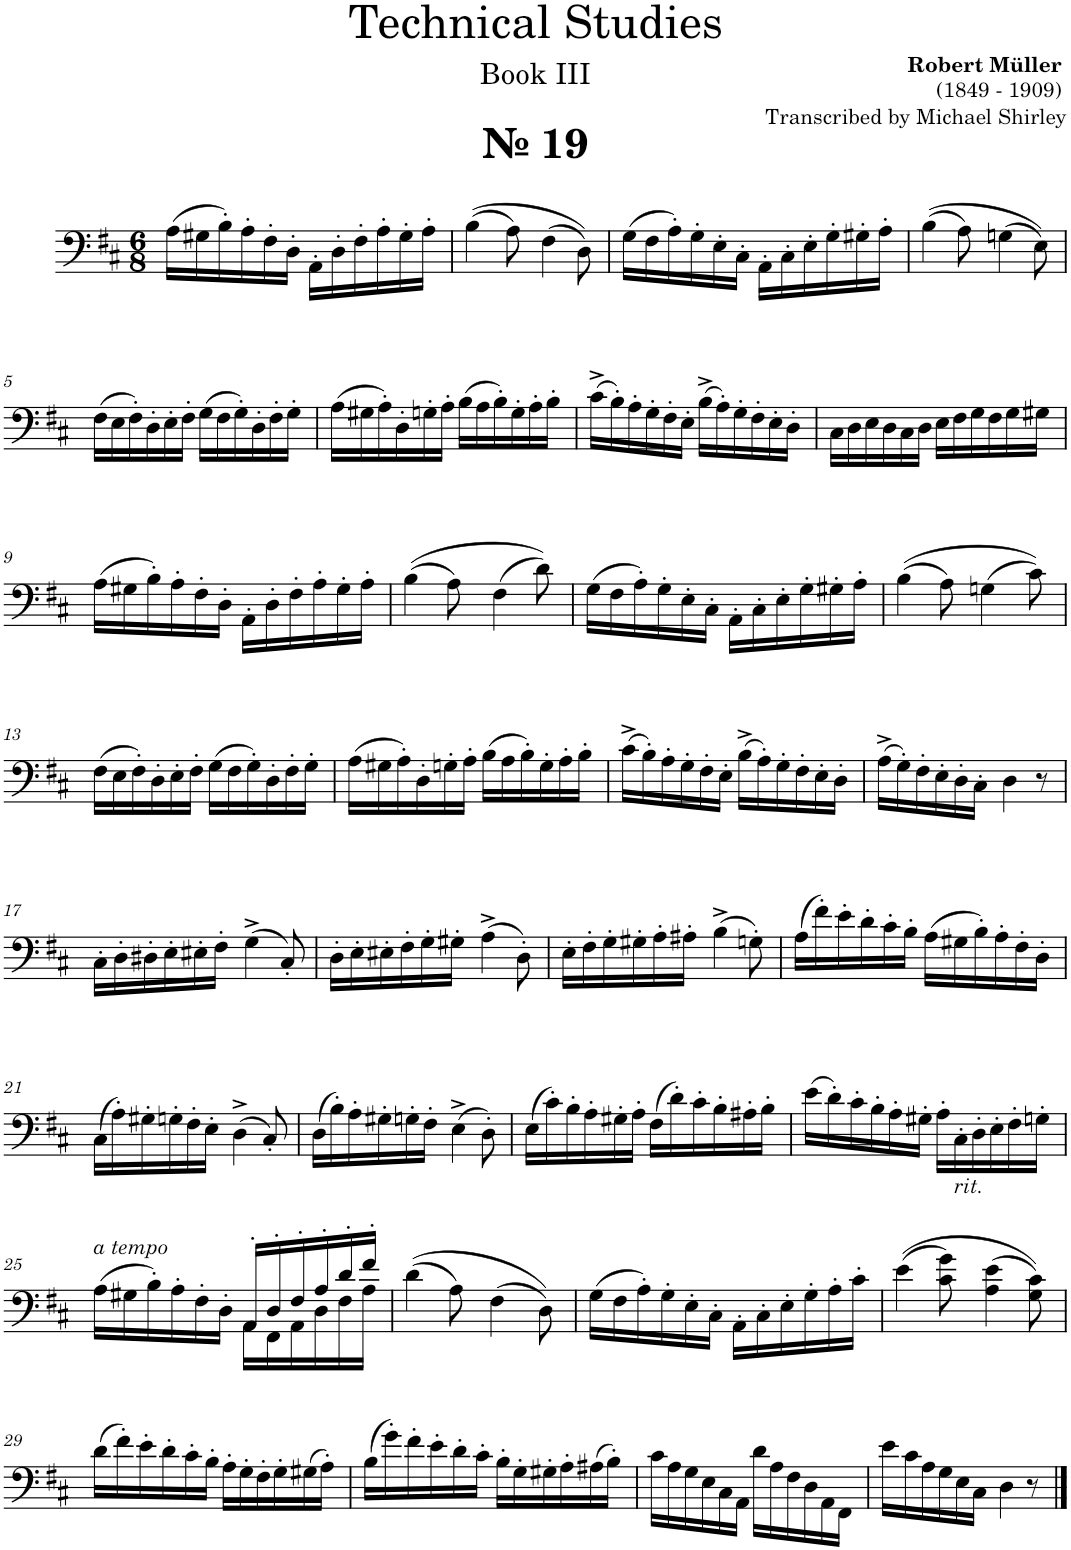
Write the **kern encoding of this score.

**kern
*part1
*staff1
*I"Trombone
*I'Tbn.
*clefF4
*k[f#c#]
*M6/8
=1
!LO:TX:a:B:t=№ 19
(16A\LL
16G#X\
16B'\)
16A'\
16F#'\
16D'\JJ
16AA'\LL
16D'\
16F#'\
16A'\
16G#'\
16A'\JJ
=2
((4B\
8A\)
(4F#\
8D\))
=3
(16G\LL
16F#\
16A'\)
16G'\
16E'\
16C#'\JJ
16AA'\LL
16C#'\
16E'\
16G'\
16G#X'\
16A'\JJ
=4
((4B\
8A\)
(4Gn\
8E\))
!!LO:LB:g=z
=5
(16F#\LL
16E\
16F#'\)
16D'\
16E'\
16F#'\JJ
(16G\LL
16F#\
16G'\)
16D'\
16F#'\
16G'\JJ
=6
(16A\LL
16G#X\
16A'\)
16D'\
16Gn'\
16A'\JJ
(16B\LL
16A\
16B'\)
16G'\
16A'\
16B'\JJ
=7
(16c#^\LL
16B'\)
16A'\
16G'\
16F#'\
16E'\JJ
(16B^\LL
16A'\)
16G'\
16F#'\
16E'\
16D'\JJ
=8
16C#\LL
16D\
16E\
16D\
16C#\
16D\JJ
16E\LL
16F#\
16G\
16F#\
16G\
16G#X\JJ
!!LO:LB:g=z
=9
(16A\LL
16G#X\
16B'\)
16A'\
16F#'\
16D'\JJ
16AA'\LL
16D'\
16F#'\
16A'\
16G#'\
16A'\JJ
=10
((4B\
8A\)
(4F#\
8d\))
=11
(16G\LL
16F#\
16A'\)
16G'\
16E'\
16C#'\JJ
16AA'\LL
16C#'\
16E'\
16G'\
16G#X'\
16A'\JJ
=12
((4B\
8A\)
(4Gn\
8c#\))
!!LO:LB:g=z
=13
(16F#\LL
16E\
16F#'\)
16D'\
16E'\
16F#'\JJ
(16G\LL
16F#\
16G'\)
16D'\
16F#'\
16G'\JJ
=14
(16A\LL
16G#X\
16A'\)
16D'\
16Gn'\
16A'\JJ
(16B\LL
16A\
16B'\)
16G'\
16A'\
16B'\JJ
=15
(16c#^\LL
16B'\)
16A'\
16G'\
16F#'\
16E'\JJ
(16B^\LL
16A'\)
16G'\
16F#'\
16E'\
16D'\JJ
=16
(16A^\LL
16G'\)
16F#'\
16E'\
16D'\
16C#'\JJ
4D\
8r
!!LO:LB:g=z
=17
16C#'\LL
16D'\
16D#X'\
16E'\
16E#X'\
16F#'\JJ
(4G^\
8C#'/)
=18
16D'\LL
16E'\
16E#X'\
16F#'\
16G'\
16G#X'\JJ
(4A^\
8D'\)
=19
16E'\LL
16F#'\
16G'\
16G#X'\
16A'\
16A#X'\JJ
(4B^\
8Gn'\)
=20
(16A\LL
16f#'\)
16e'\
16d'\
16c#'\
16B'\JJ
(16A\LL
16G#X\
16B'\)
16A'\
16F#'\
16D'\JJ
!!LO:LB:g=z
=21
(16C#\LL
16A'\)
16G#X'\
16Gn'\
16F#'\
16E'\JJ
(4D^\
8C#'/)
=22
(16D\LL
16B'\)
16A'\
16G#X'\
16Gn'\
16F#'\JJ
(4E^\
8D'\)
=23
(16E\LL
16c#'\)
16B'\
16A'\
16G#X'\
16A'\JJ
(16F#\LL
16d'\)
16c#'\
16B'\
16A#X'\
16B'\JJ
=24
(16e\LL
16d'\)
16c#'\
16B'\
16A'\
16G#X'\JJ
16A'\LL
!LO:TX:b:i:t=rit.
16C#'\
16D'\
16E'\
16F#'\
16Gn'\JJ
!!LO:LB:g=z
=25
*^
!LO:TX:a:i:t=a tempo	!
(16A\LL	4.ryy
16G#X\	.
16B'\)	.
16A'\	.
16F#'\	.
16D'\JJ	.
16AA'/LL	16AA\LL
16D'/	16FF#\
16F#'/	16AA\
16A'/	16D\
16d'/	16F#\
16f#'/JJ	16A\JJ
*v	*v
=26
((4d\
8A\)
(4F#\
8D\))
=27
(16G\LL
16F#\
16A'\)
16G'\
16E'\
16C#'\JJ
16AA'\LL
16C#'\
16E'\
16G'\
16A'\
16c#'\JJ
=28
((4e\
8c#\ 8g\)
(4A\ 4e\
8G\ 8c#\))
!!LO:LB:g=z
=29
(16d\LL
16f#'\)
16e'\
16d'\
16c#'\
16B'\JJ
16A'\LL
16G'\
16F#'\
16G'\
(16G#X\
16A'\JJ)
=30
(16B\LL
16g'\)
16f#'\
16e'\
16d'\
16c#'\JJ
16B'\LL
16G'\
16G#X'\
16A'\
(16A#X\
16B'\JJ)
=31
16c#\LL
16A\
16G\
16E\
16C#\
16AA\JJ
16d\LL
16A\
16F#\
16D\
16AA\
16FF#\JJ
=32
16e\LL
16c#\
16A\
16G\
16E\
16C#\JJ
4D\
8r
==
*-
